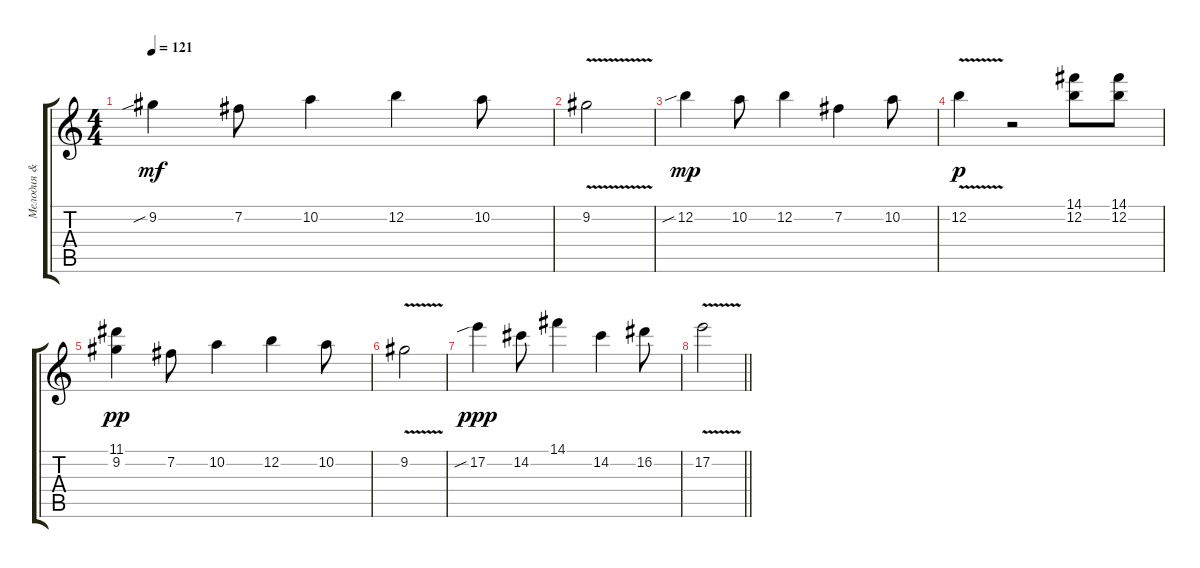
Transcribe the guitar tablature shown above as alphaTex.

\track ("Мелодия & Ритм" "Мелодия & ") {instrument distortionguitar}
\staff {score tabs}
\tuning (E4 B3 G3 D3 A2 E2) {hide}
\ts (4 4)
\section ("" "")
\tempo 121
\clef g2
\ks c
9.2{sib}.4{dy mf} 7.2.8 10.2.4 12.2.4 10.2.8 |
9.2{v}.2 |
12.2{sib}.4{dy mp} 10.2.8 12.2.4 7.2.4 10.2.8 |
12.2{v}.4{dy p} r.2 (14.1 12.2).8 (14.1 12.2).8 |
(11.1 9.2).4{dy pp} 7.2.8 10.2.4 12.2.4 10.2.8 |
9.2{v}.2 |
17.2{sib}.4{dy ppp} 14.2.8 14.1.4 14.2.4 16.2.8 |
\barLineRight lightlight
17.2{v}.2
